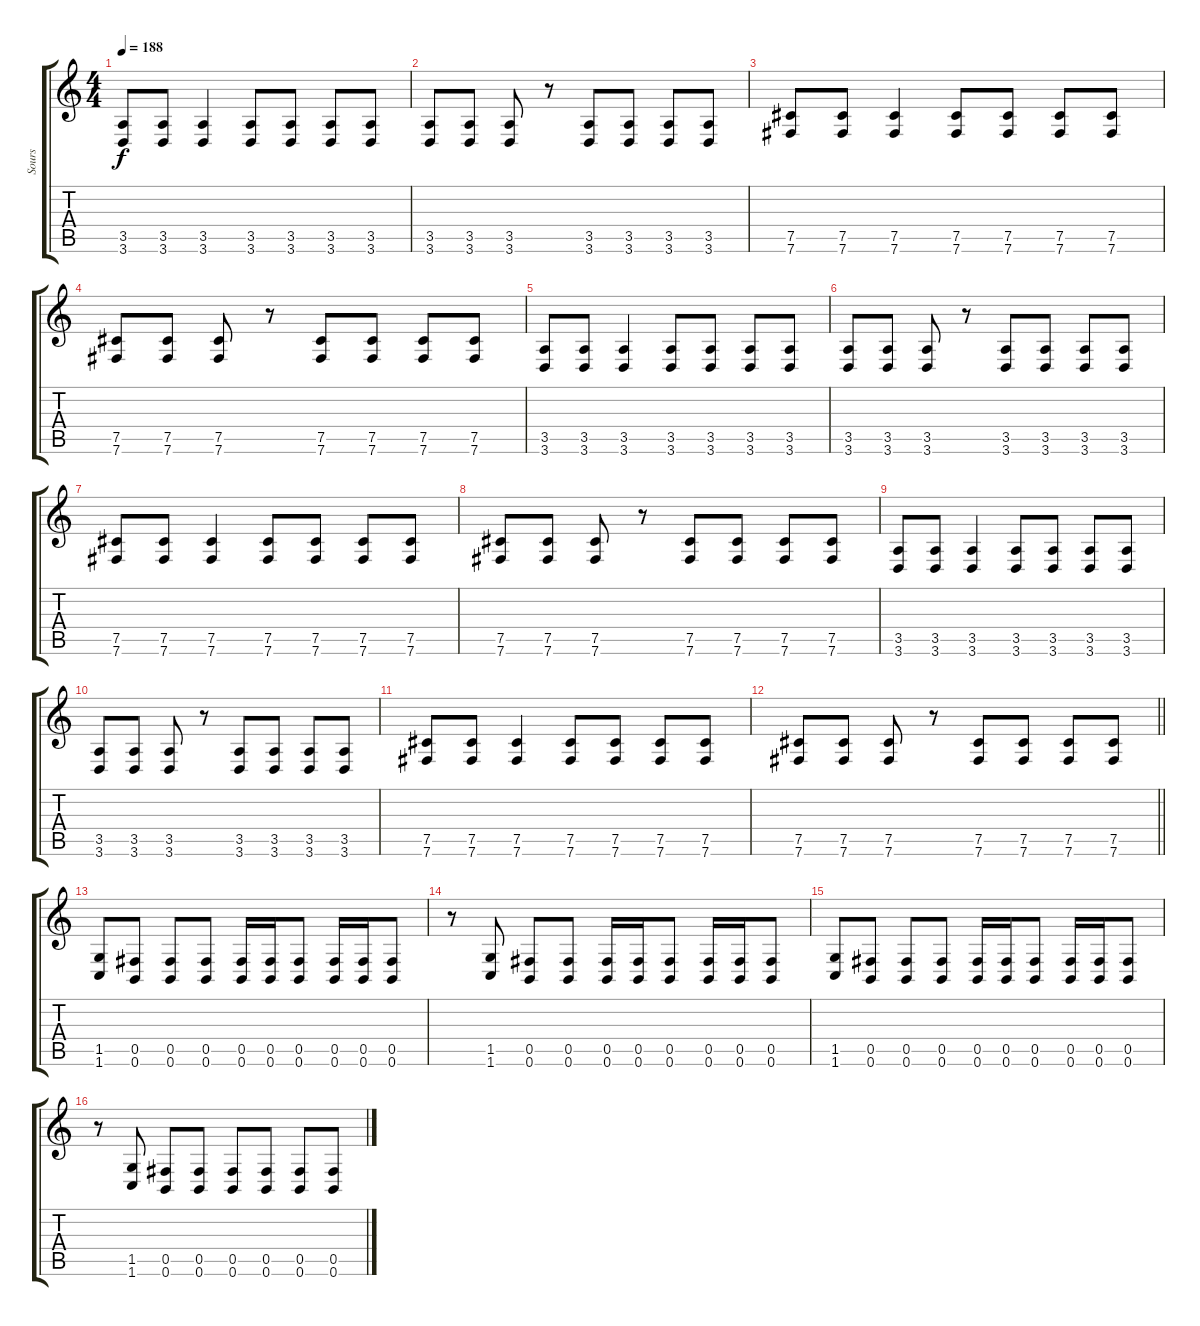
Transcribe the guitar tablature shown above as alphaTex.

\track ("Sours" "Sours") {instrument overdrivenguitar}
\staff {score tabs}
\tuning (Db4 Ab3 E3 B2 Gb2 B1) {hide}
\ts (4 4)
\tempo 188
\clef g2
\ks c
(3.5 3.6).8{dy f} (3.5 3.6).8 (3.5 3.6).4 (3.5 3.6).8 (3.5 3.6).8 (3.5 3.6).8 (3.5 3.6).8 |
(3.5 3.6).8 (3.5 3.6).8 (3.5 3.6).8 r.8 (3.5 3.6).8 (3.5 3.6).8 (3.5 3.6).8 (3.5 3.6).8 |
(7.5 7.6).8 (7.5 7.6).8 (7.5 7.6).4 (7.5 7.6).8 (7.5 7.6).8 (7.5 7.6).8 (7.5 7.6).8 |
(7.5 7.6).8 (7.5 7.6).8 (7.5 7.6).8 r.8 (7.5 7.6).8 (7.5 7.6).8 (7.5 7.6).8 (7.5 7.6).8 |
(3.5 3.6).8 (3.5 3.6).8 (3.5 3.6).4 (3.5 3.6).8 (3.5 3.6).8 (3.5 3.6).8 (3.5 3.6).8 |
(3.5 3.6).8 (3.5 3.6).8 (3.5 3.6).8 r.8 (3.5 3.6).8 (3.5 3.6).8 (3.5 3.6).8 (3.5 3.6).8 |
(7.5 7.6).8 (7.5 7.6).8 (7.5 7.6).4 (7.5 7.6).8 (7.5 7.6).8 (7.5 7.6).8 (7.5 7.6).8 |
(7.5 7.6).8 (7.5 7.6).8 (7.5 7.6).8 r.8 (7.5 7.6).8 (7.5 7.6).8 (7.5 7.6).8 (7.5 7.6).8 |
(3.5 3.6).8 (3.5 3.6).8 (3.5 3.6).4 (3.5 3.6).8 (3.5 3.6).8 (3.5 3.6).8 (3.5 3.6).8 |
(3.5 3.6).8 (3.5 3.6).8 (3.5 3.6).8 r.8 (3.5 3.6).8 (3.5 3.6).8 (3.5 3.6).8 (3.5 3.6).8 |
(7.5 7.6).8 (7.5 7.6).8 (7.5 7.6).4 (7.5 7.6).8 (7.5 7.6).8 (7.5 7.6).8 (7.5 7.6).8 |
\barLineRight lightlight
(7.5 7.6).8 (7.5 7.6).8 (7.5 7.6).8 r.8 (7.5 7.6).8 (7.5 7.6).8 (7.5 7.6).8 (7.5 7.6).8 |
(1.5 1.6).8 (0.5 0.6).8 (0.5 0.6).8 (0.5 0.6).8 (0.5 0.6).16 (0.5 0.6).16 (0.5 0.6).8 (0.5 0.6).16 (0.5 0.6).16 (0.5 0.6).8 |
r.8 (1.5 1.6).8 (0.5 0.6).8 (0.5 0.6).8 (0.5 0.6).16 (0.5 0.6).16 (0.5 0.6).8 (0.5 0.6).16 (0.5 0.6).16 (0.5 0.6).8 |
(1.5 1.6).8 (0.5 0.6).8 (0.5 0.6).8 (0.5 0.6).8 (0.5 0.6).16 (0.5 0.6).16 (0.5 0.6).8 (0.5 0.6).16 (0.5 0.6).16 (0.5 0.6).8 |
r.8 (1.5 1.6).8 (0.5 0.6).8 (0.5 0.6).8 (0.5 0.6).8 (0.5 0.6).8 (0.5 0.6).8 (0.5 0.6).8
